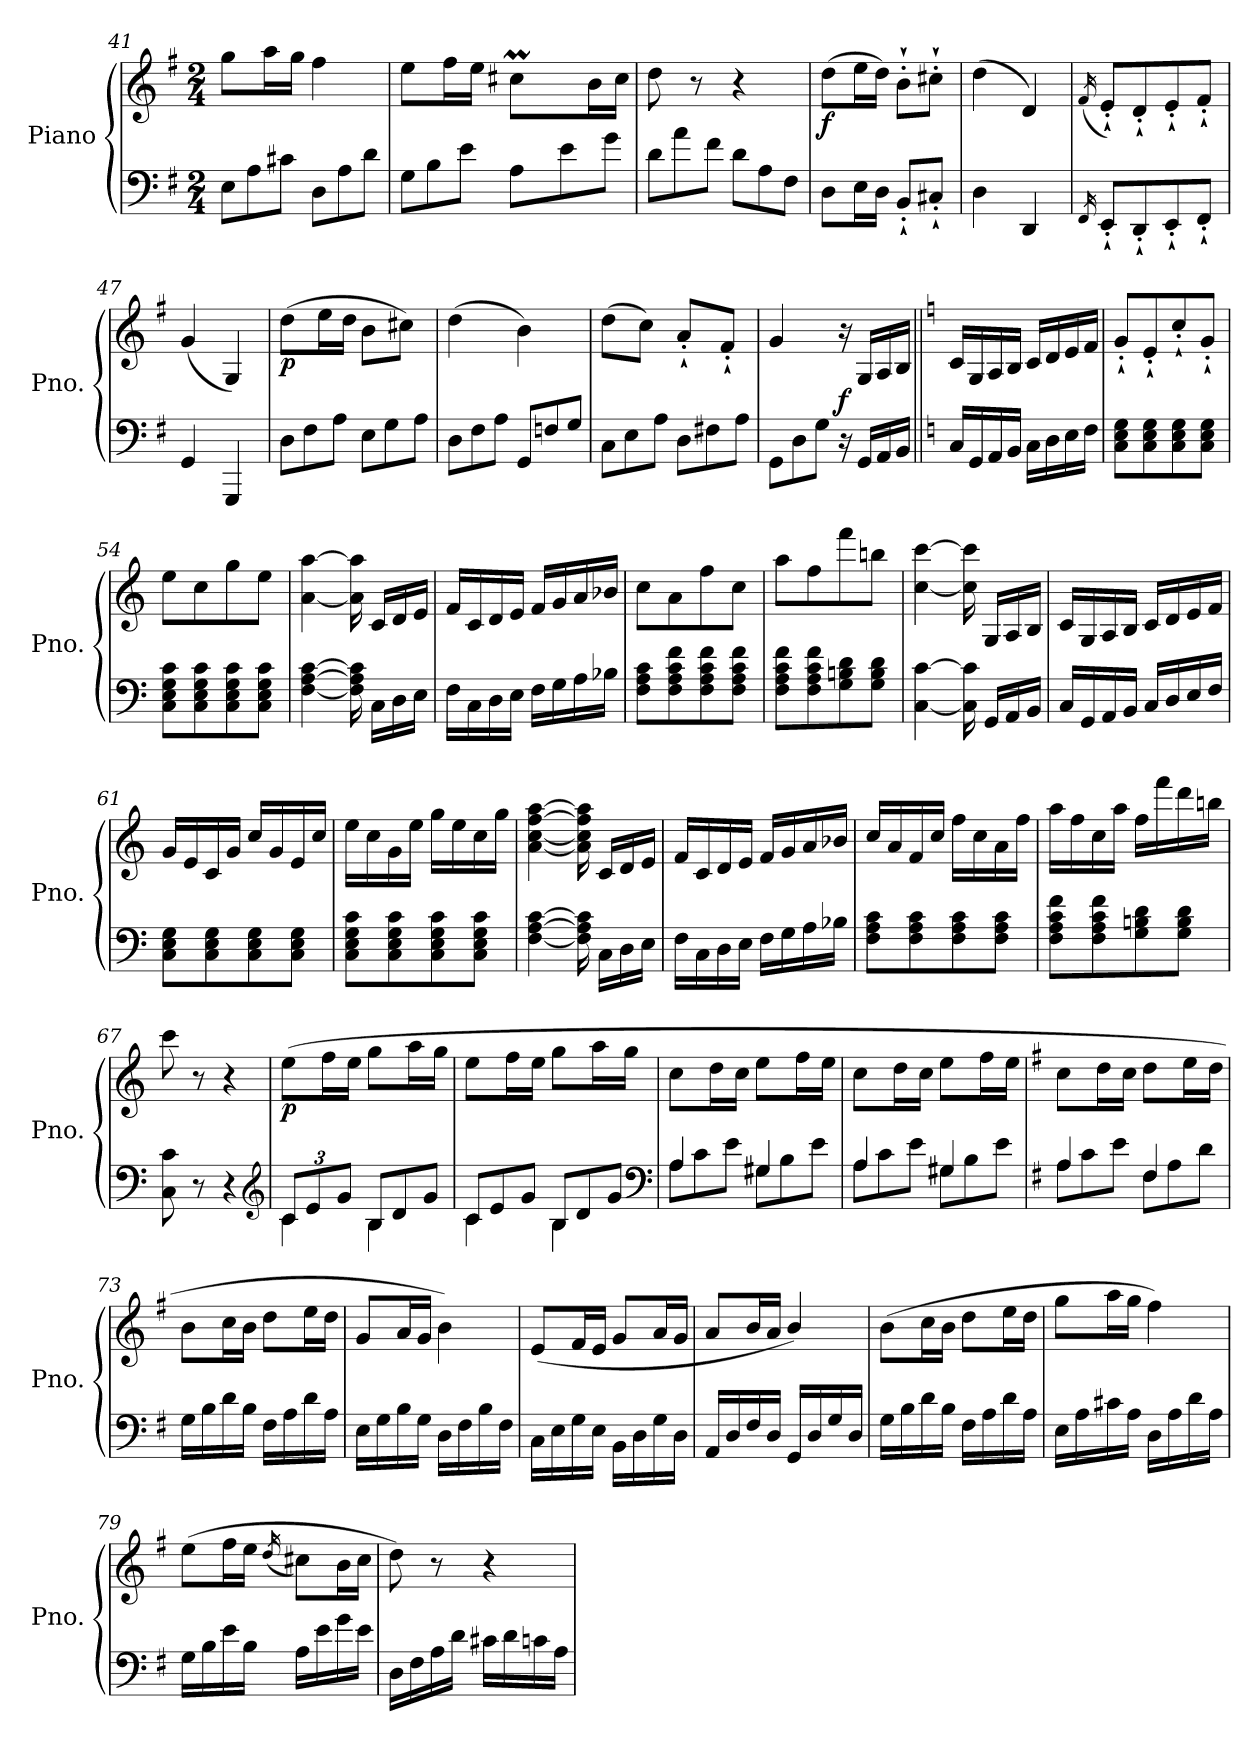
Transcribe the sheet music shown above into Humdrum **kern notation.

**kern	**kern	**dynam
*part1	*part1	*part1
*staff2	*staff1	*staff1/2
*I"Piano	*	*
*I'Pno.	*	*
*clefF4	*clefG2	*
*k[f#]	*k[f#]	*
*G:	*G:	*
*M2/4	*M2/4	*
*Xtuplet	*	*
=41	=41	=41
12E\L	8gg\L	.
12A\	.	.
.	16aa\L	.
12c#X\J	.	.
.	16gg\JJ	.
12D\L	4ff#\	.
12A\	.	.
12d\J	.	.
=42	=42	=42
*	*^	*
12G\L	8ee\L	4ryy	.
12B\	.	.	.
.	16ff#\L	.	.
12e\J	.	.	.
.	16ee\JJ	.	.
12A\L	8cc#Xm\L	32ddyy	.
.	.	32cc#yy	.
.	.	32ddyy	.
12e\	.	.	.
.	.	32cc#yy	.
.	16b\L	8ryy	.
12g\J	.	.	.
.	16cc#\JJ	.	.
*	*v	*v	*
!!LO:LB:g=z
=43	=43	=43
12d\L	8dd\	.
12a\	.	.
.	8r	.
12f#\J	.	.
12d\L	4r	.
12A\	.	.
12F#\J	.	.
=44	=44	=44
!	!	!LO:DY:b
8D\L	(8dd\L	f
16E\L	16ee\L	.
16D\JJ	16dd\JJ)	.
8BB`'/L	8b`'\L	.
8C#X`'/J	8cc#X`'\J	.
=45	=45	=45
4D\	(4dd\	.
4DD/	4d/)	.
=46	=46	=46
16qFF#/	(16qf#/	.
8EE`'/L	8e`'/L)	.
8DD`'/	8d`'/	.
8EE`'/	8e`'/	.
8FF#`'/J	8f#`'/J	.
=47	=47	=47
4GG/	(4g/	.
4GGG/	4G/)	.
=48	=48	=48
!	!	!LO:DY:b
12D\L	(8dd\L	p
12F#\	.	.
.	16ee\L	.
12A\J	.	.
.	16dd\JJ	.
12E\L	8b\L	.
12G\	.	.
.	8cc#X\J)	.
12A\J	.	.
=49	=49	=49
12D\L	(4dd\	.
12F#\	.	.
12A\J	.	.
12GG/L	4b\)	.
12Fn/	.	.
12G/J	.	.
!!LO:LB:g=z
=50	=50	=50
12C\L	(8dd\L	.
12E\	.	.
.	8cc\J)	.
12A\J	.	.
12D\L	8a`'/L	.
12F#X\	.	.
.	8f#`'/J	.
12A\J	.	.
=51	=51	=51
12GG\L	4g/	.
12D\	.	.
12G\J	.	.
!	!	!LO:DY:b
16r	16r	f
16GG/LL	16G/LL	.
16AA/	16A/	.
16BB/JJ	16B/JJ	.
=52||	=52||	=52||
*k[]	*k[]	*
*C:	*C:	*
16C/LL	16c/LL	.
16GG/	16G/	.
16AA/	16A/	.
16BB/JJ	16B/JJ	.
16C\LL	16c/LL	.
16D\	16d/	.
16E\	16e/	.
16F\JJ	16f/JJ	.
=53	=53	=53
8C\ 8E\ 8G\L	8g`'/L	.
8C\ 8E\ 8G\	8e`'/	.
8C\ 8E\ 8G\	8cc`'/	.
8C\ 8E\ 8G\J	8g`'/J	.
=54	=54	=54
8C\ 8E\ 8G\ 8c\L	8ee\L	.
8C\ 8E\ 8G\ 8c\	8cc\	.
8C\ 8E\ 8G\ 8c\	8gg\	.
8C\ 8E\ 8G\ 8c\J	8ee\J	.
=55	=55	=55
[4F\ [4A\ [4c\	[4a\ [4aa\	.
16F\] 16A\] 16c\]	16a\] 16aa\]	.
16C\LL	16c/LL	.
16D\	16d/	.
16E\JJ	16e/JJ	.
!!LO:LB:g=z
=56	=56	=56
16F\LL	16f/LL	.
16C\	16c/	.
16D\	16d/	.
16E\JJ	16e/JJ	.
16F\LL	16f/LL	.
16G\	16g/	.
16A\	16a/	.
16B-X\JJ	16b-X/JJ	.
=57	=57	=57
8F\ 8A\ 8c\L	8cc\L	.
8F\ 8A\ 8c\ 8f\	8a\	.
8F\ 8A\ 8c\ 8f\	8ff\	.
8F\ 8A\ 8c\ 8f\J	8cc\J	.
=58	=58	=58
8F\ 8A\ 8c\ 8f\L	8aa\L	.
8F\ 8A\ 8c\ 8f\	8ff\	.
8G\ 8Bn\ 8d\	8fff\	.
8G\ 8B\ 8d\J	8bbn\J	.
=59	=59	=59
[4C\ [4c\	[4cc\ [4ccc\	.
16C\] 16c\]	16cc\] 16ccc\]	.
16GG/LL	16G/LL	.
16AA/	16A/	.
16BB/JJ	16B/JJ	.
=60	=60	=60
16C/LL	16c/LL	.
16GG/	16G/	.
16AA/	16A/	.
16BB/JJ	16B/JJ	.
16C/LL	16c/LL	.
16D/	16d/	.
16E/	16e/	.
16F/JJ	16f/JJ	.
=61	=61	=61
8C\ 8E\ 8G\L	16g/LL	.
.	16e/	.
8C\ 8E\ 8G\	16c/	.
.	16g/JJ	.
8C\ 8E\ 8G\	16cc/LL	.
.	16g/	.
8C\ 8E\ 8G\J	16e/	.
.	16cc/JJ	.
!!LO:PB:g=z
=62	=62	=62
8C\ 8E\ 8G\ 8c\L	16ee\LL	.
.	16cc\	.
8C\ 8E\ 8G\ 8c\	16g\	.
.	16ee\JJ	.
8C\ 8E\ 8G\ 8c\	16gg\LL	.
.	16ee\	.
8C\ 8E\ 8G\ 8c\J	16cc\	.
.	16gg\JJ	.
=63	=63	=63
[4F\ [4A\ [4c\	[4a\ [4cc\ [4ff\ [4aa\	.
16F\] 16A\] 16c\]	16a\] 16cc\] 16ff\] 16aa\]	.
16C\LL	16c/LL	.
16D\	16d/	.
16E\JJ	16e/JJ	.
=64	=64	=64
16F\LL	16f/LL	.
16C\	16c/	.
16D\	16d/	.
16E\JJ	16e/JJ	.
16F\LL	16f/LL	.
16G\	16g/	.
16A\	16a/	.
16B-X\JJ	16b-X/JJ	.
=65	=65	=65
8F\ 8A\ 8c\L	16cc/LL	.
.	16a/	.
8F\ 8A\ 8c\	16f/	.
.	16cc/JJ	.
8F\ 8A\ 8c\	16ff\LL	.
.	16cc\	.
8F\ 8A\ 8c\J	16a\	.
.	16ff\JJ	.
=66	=66	=66
8F\ 8A\ 8c\ 8f\L	16aa\LL	.
.	16ff\	.
8F\ 8A\ 8c\ 8f\	16cc\	.
.	16aa\JJ	.
8G\ 8Bn\ 8d\	16ff\LL	.
.	16fff\	.
8G\ 8B\ 8d\J	16ddd\	.
.	16bbn\JJ	.
!!LO:LB:g=z
=67	=67	=67
8C\ 8c\	8ccc\	.
8r	8r	.
4r	4r	.
*clefG2	*	*
=68	=68	=68
*tuplet	*	*
*Xbrackettup	*	*
*^	*	*
!	!	!	!LO:DY:b
12c/L	4c\	(8ee\L	p
12e/	.	.	.
.	.	16ff\L	.
12g/J	.	.	.
.	.	16ee\JJ	.
*Xtuplet	*	*	*
12B/L	4B\	8gg\L	.
12d/	.	.	.
.	.	16aa\L	.
12g/J	.	.	.
.	.	16gg\JJ	.
=69	=69	=69	=69
12c/L	4c\	8ee\L	.
12e/	.	.	.
.	.	16ff\L	.
12g/J	.	.	.
.	.	16ee\JJ	.
12B/L	4B\	8gg\L	.
12d/	.	.	.
.	.	16aa\L	.
12g/J	.	.	.
.	.	16gg\JJ	.
*clefF4	*	*	*
=70	=70	=70	=70
12A\L	4A/	8cc\L	.
12c\	.	.	.
.	.	16dd\L	.
12e\J	.	.	.
.	.	16cc\JJ	.
12G#\L	4G#X/	8ee\L	.
12B\	.	.	.
.	.	16ff\L	.
12e\J	.	.	.
.	.	16ee\JJ	.
=71	=71	=71	=71
12A\L	4A/	8cc\L	.
12c\	.	.	.
.	.	16dd\L	.
12e\J	.	.	.
.	.	16cc\JJ	.
12G#\L	4G#X/	8ee\L	.
12B\	.	.	.
.	.	16ff\L	.
12e\J	.	.	.
.	.	16ee\JJ	.
=72	=72	=72	=72
*k[f#]	*	*k[f#]	*
*G:	*	*G:	*
12A\L	4A/	8cc\L	.
12c\	.	.	.
.	.	16dd\L	.
12e\J	.	.	.
.	.	16cc\JJ	.
12F#\L	4F#/	8dd\L	.
12A\	.	.	.
.	.	16ee\L	.
12d\J	.	.	.
.	.	16dd\JJ	.
*v	*v	*	*
!!LO:LB:g=z
=73	=73	=73
16G\LL	8b\L	.
16B\	.	.
16d\	16cc\L	.
16B\JJ	16b\JJ	.
16F#\LL	8dd\L	.
16A\	.	.
16d\	16ee\L	.
16A\JJ	16dd\JJ	.
=74	=74	=74
16E\LL	8g/L	.
16G\	.	.
16B\	16a/L	.
16G\JJ	16g/JJ	.
16D\LL	4b\)	.
16F#\	.	.
16B\	.	.
16F#\JJ	.	.
=75	=75	=75
16C\LL	(8e/L	.
16E\	.	.
16G\	16f#/L	.
16E\JJ	16e/JJ	.
16BB\LL	8g/L	.
16D\	.	.
16G\	16a/L	.
16D\JJ	16g/JJ	.
=76	=76	=76
16AA/LL	8a/L	.
16D/	.	.
16F#/	16b/L	.
16D/JJ	16a/JJ	.
16GG/LL	4b/)	.
16D/	.	.
16G/	.	.
16D/JJ	.	.
!!LO:LB:g=z
=77	=77	=77
16G\LL	(8b\L	.
16B\	.	.
16d\	16cc\L	.
16B\JJ	16b\JJ	.
16F#\LL	8dd\L	.
16A\	.	.
16d\	16ee\L	.
16A\JJ	16dd\JJ	.
=78	=78	=78
16E\LL	8gg\L	.
16A\	.	.
16c#X\	16aa\L	.
16A\JJ	16gg\JJ	.
16D\LL	4ff#\)	.
16A\	.	.
16d\	.	.
16A\JJ	.	.
=79	=79	=79
16G\LL	(8ee\L	.
16B\	.	.
16e\	16ff#\L	.
16B\JJ	16ee\JJ	.
.	(16qdd/	.
16A\LL	8cc#X\L)	.
16e\	.	.
16g\	16b\L	.
16e\JJ	16cc#\JJ	.
=80	=80	=80
16D\LL	8dd\)	.
16F#\	.	.
16A\	8r	.
16d\JJ	.	.
16c#X\LL	4r	.
16d\	.	.
16cn\	.	.
16A\JJ	.	.
=	=	=
*-	*-	*-
